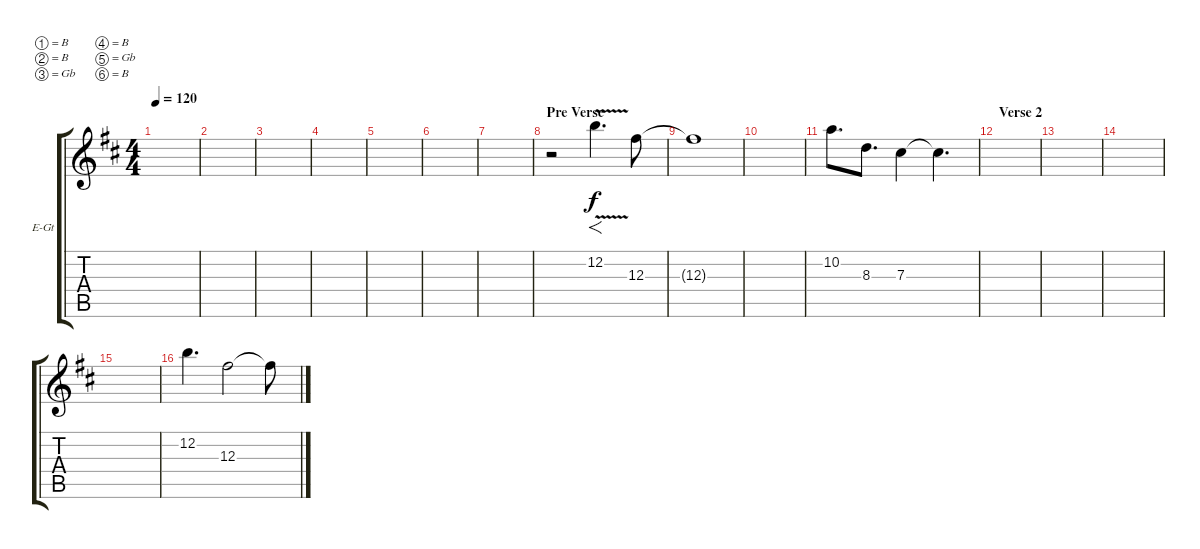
\defaultSystemsLayout 4
\bracketExtendMode groupsimilarinstruments
\firstSystemTrackNameOrientation horizontal
\otherSystemsTrackNameOrientation horizontal
\track ("Eric" "E-Gt") {instrument distortionguitar}
\staff {score tabs}
\tuning (B3 B3 Gb3 B2 Gb2 B1)
\ts (4 4)
\tempo 120
\clef g2
\ks bminor
|
|
|
|
|
|
|
\section ("" "Pre Verse")
r.2 12.2{v}.4{f d} 12.3.8 |
12.3{t}.1 |
|
10.2.8{d} 8.3.8{d} 7.3.4 7.3{t}.4{d} |
\section ("" "Verse 2")
|
|
|
|
12.2.4{d} 12.3.2 12.3{t}.8
